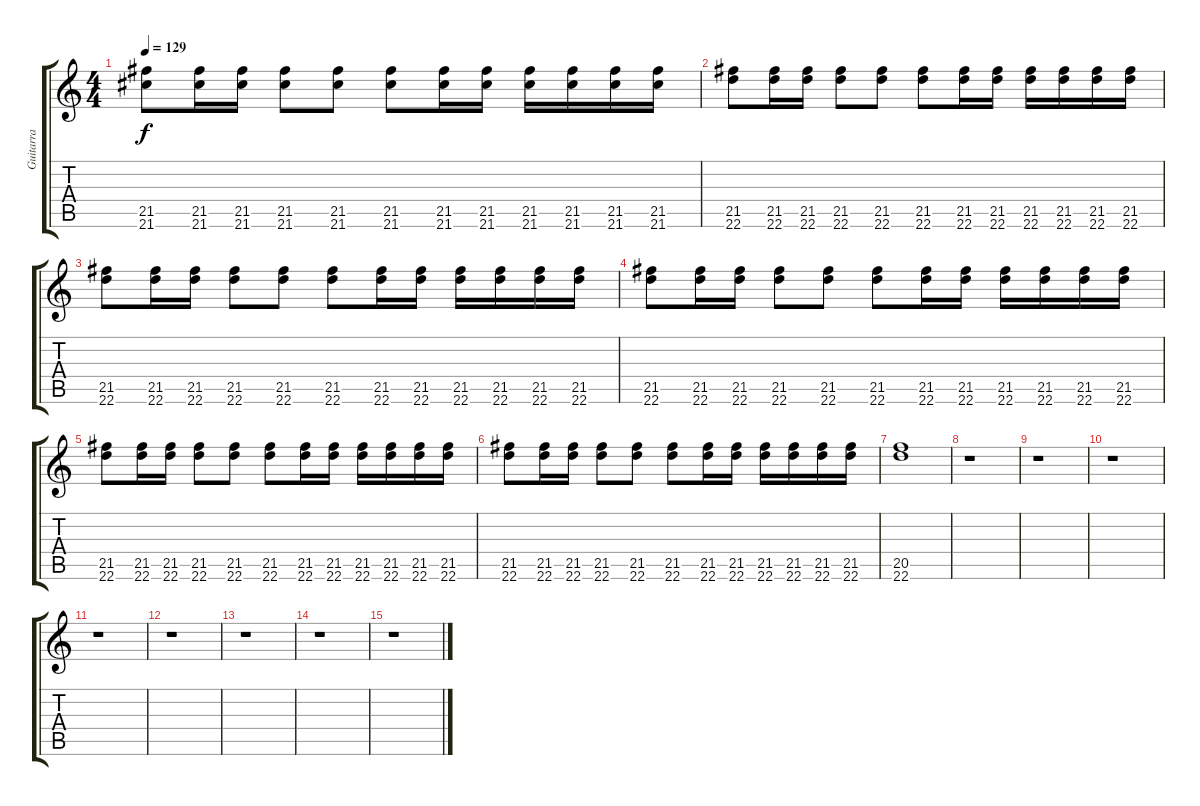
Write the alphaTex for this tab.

\track ("Guitarra" "Guitarra") {instrument electricguitarmuted}
\staff {score tabs}
\tuning (E4 B3 G3 D3 A2 E2) {hide}
\ts (4 4)
\tempo 129
\clef g2
\ks c
(21.5 21.6).8{dy f} (21.5 21.6).16 (21.5 21.6).16 (21.5 21.6).8 (21.5 21.6).8 (21.5 21.6).8 (21.5 21.6).16 (21.5 21.6).16 (21.5 21.6).16 (21.5 21.6).16 (21.5 21.6).16 (21.5 21.6).16 |
(21.5 22.6).8 (21.5 22.6).16 (21.5 22.6).16 (21.5 22.6).8 (21.5 22.6).8 (21.5 22.6).8 (21.5 22.6).16 (21.5 22.6).16 (21.5 22.6).16 (21.5 22.6).16 (21.5 22.6).16 (21.5 22.6).16 |
(21.5 22.6).8 (21.5 22.6).16 (21.5 22.6).16 (21.5 22.6).8 (21.5 22.6).8 (21.5 22.6).8 (21.5 22.6).16 (21.5 22.6).16 (21.5 22.6).16 (21.5 22.6).16 (21.5 22.6).16 (21.5 22.6).16 |
(21.5 22.6).8 (21.5 22.6).16 (21.5 22.6).16 (21.5 22.6).8 (21.5 22.6).8 (21.5 22.6).8 (21.5 22.6).16 (21.5 22.6).16 (21.5 22.6).16 (21.5 22.6).16 (21.5 22.6).16 (21.5 22.6).16 |
(21.5 22.6).8 (21.5 22.6).16 (21.5 22.6).16 (21.5 22.6).8 (21.5 22.6).8 (21.5 22.6).8 (21.5 22.6).16 (21.5 22.6).16 (21.5 22.6).16 (21.5 22.6).16 (21.5 22.6).16 (21.5 22.6).16 |
(21.5 22.6).8 (21.5 22.6).16 (21.5 22.6).16 (21.5 22.6).8 (21.5 22.6).8 (21.5 22.6).8 (21.5 22.6).16 (21.5 22.6).16 (21.5 22.6).16 (21.5 22.6).16 (21.5 22.6).16 (21.5 22.6).16 |
(20.5 22.6).1 |
r.1 |
r.1 |
r.1 |
r.1 |
r.1 |
r.1 |
r.1 |
r.1
